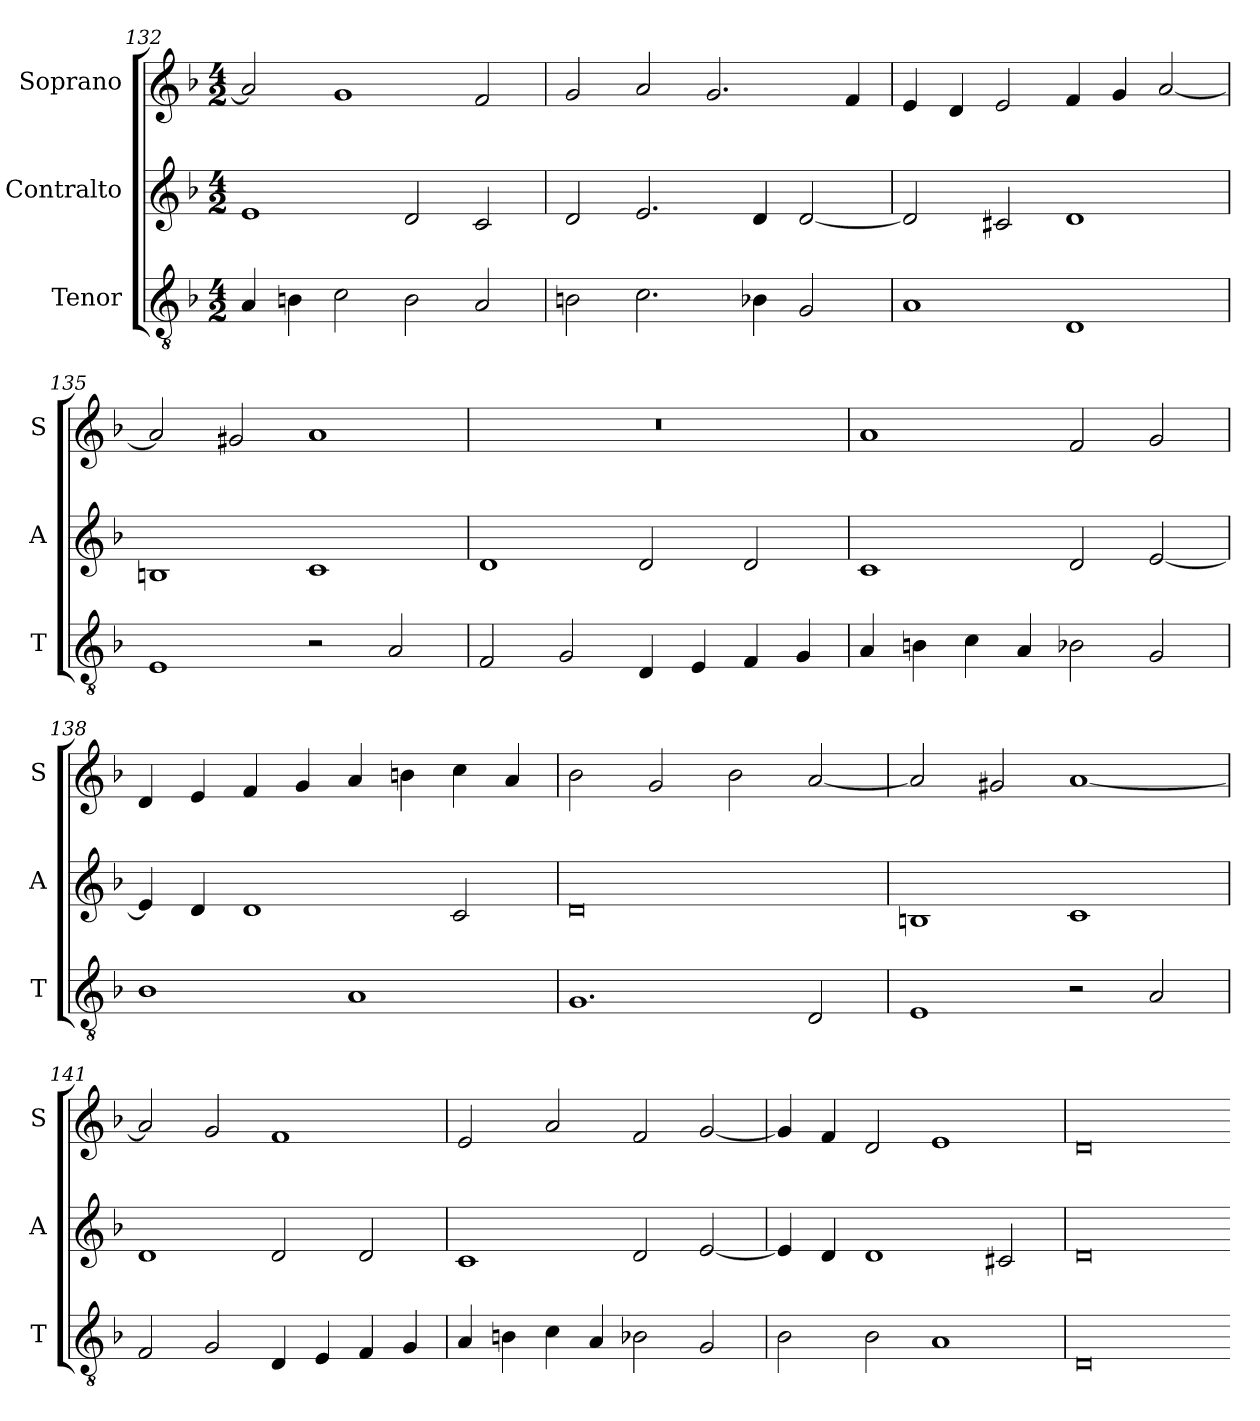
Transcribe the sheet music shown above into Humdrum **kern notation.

**kern	**kern	**kern
*part3	*part2	*part1
*staff3	*staff2	*staff1
*I"Tenor	*I"Contralto	*I"Soprano
*I'T	*I'A	*I'S
*clefGv2	*clefG2	*clefG2
*k[b-]	*k[b-]	*k[b-]
*M4/2	*M4/2	*M4/2
=132	=132	=132
4A	1e	2a]
4Bn	.	.
2c	.	1g
2B	2d	.
2A	2c	2f
=133	=133	=133
2Bn	2d	2g
2.c	2.e	2a
.	.	2.g
4B-X	4d	.
2G	[2d	.
.	.	4f
=134	=134	=134
1A	2d]	4e
.	.	4d
.	2c#X	2e
1D	1d	4f
.	.	4g
.	.	[2a
=135	=135	=135
1E	1Bn	2a]
.	.	2g#X
2r	1c	1a
2A	.	.
=136	=136	=136
2F	1d	0r
2G	.	.
4D	2d	.
4E	.	.
4F	2d	.
4G	.	.
=137	=137	=137
4A	1c	1a
4Bn	.	.
4c	.	.
4A	.	.
2B-X	2d	2f
2G	[2e	2g
=138	=138	=138
1B-	4e]	4d
.	4d	4e
.	1d	4f
.	.	4g
1A	.	4a
.	.	4bn
.	2c	4cc
.	.	4a
=139	=139	=139
1.G	0d	2b-
.	.	2g
.	.	2b-
2D	.	[2a
=140	=140	=140
1E	1Bn	2a]
.	.	2g#X
2r	1c	[1a
2A	.	.
=141	=141	=141
2F	1d	2a]
2G	.	2g
4D	2d	1f
4E	.	.
4F	2d	.
4G	.	.
=142	=142	=142
4A	1c	2e
4Bn	.	.
4c	.	2a
4A	.	.
2B-X	2d	2f
2G	[2e	[2g
=143	=143	=143
2B-	4e]	4g]
.	4d	4f
2B-	1d	2d
1A	.	1e
.	2c#X	.
=144	=144	=144
0D	0d	0d
=-	=-	=-
*-	*-	*-
